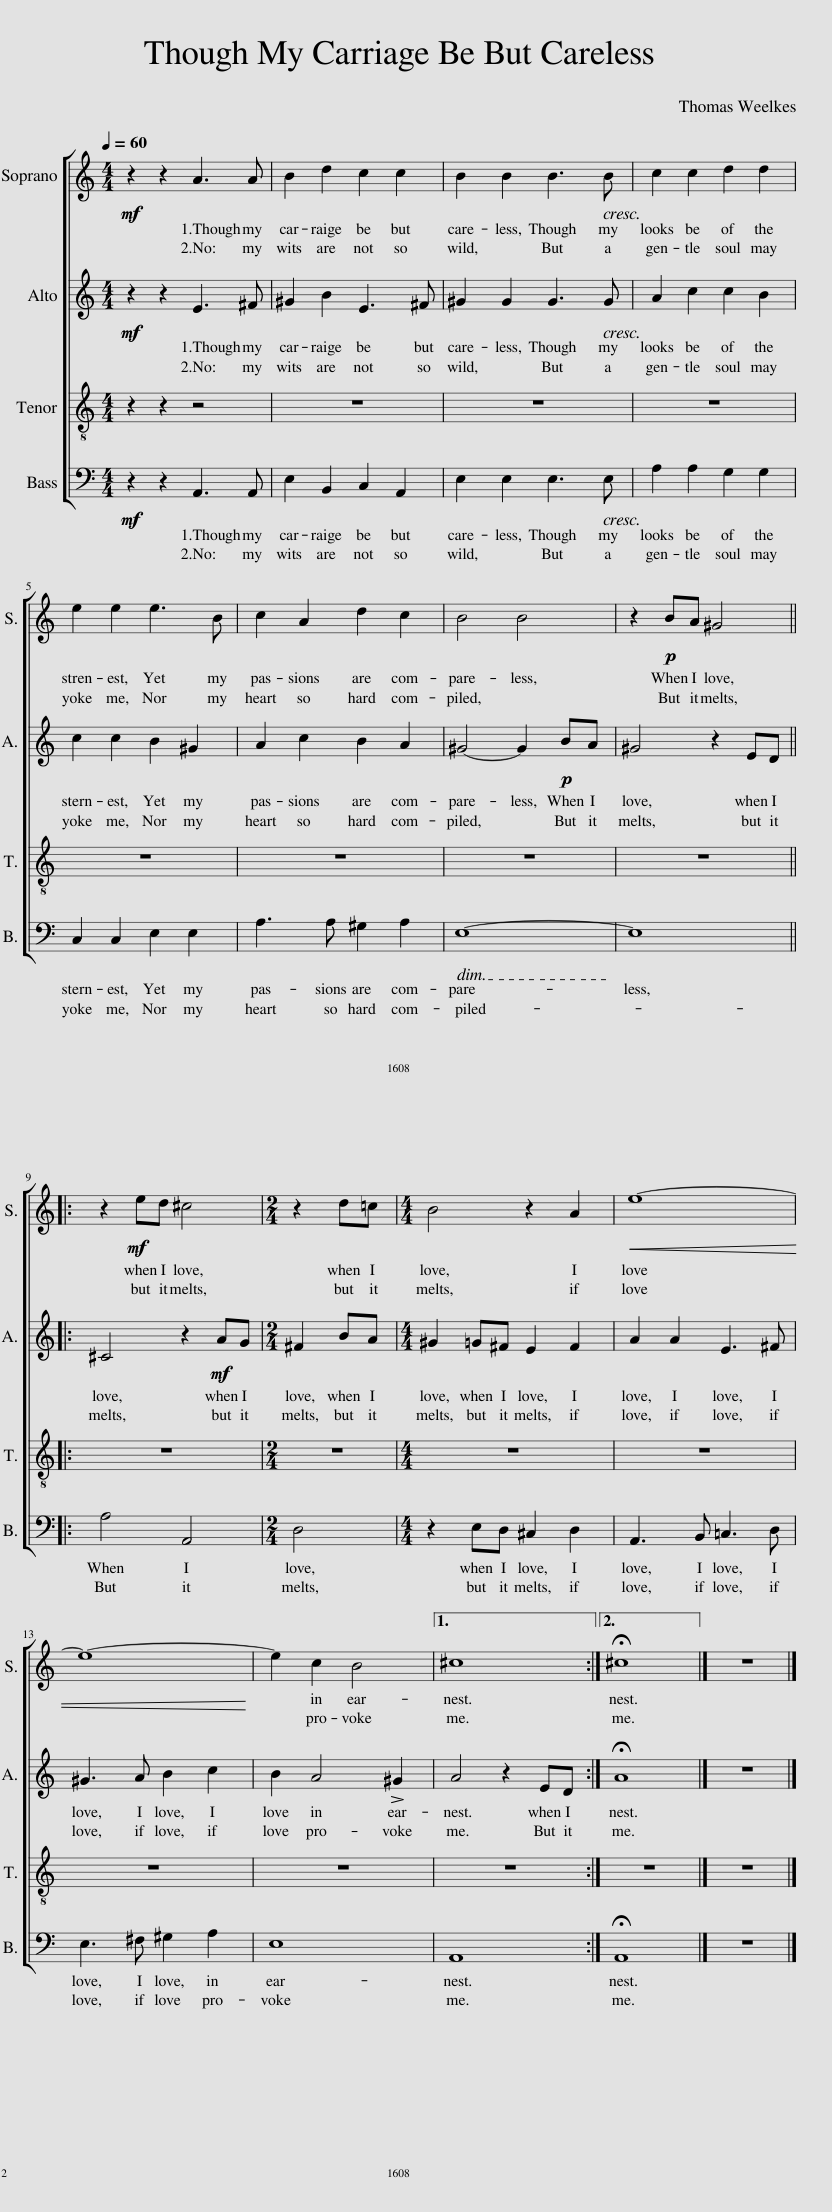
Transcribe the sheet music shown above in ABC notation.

X:1
%%score [ 1 2 3 ]
L:1/8
Q:1/4=60
M:4/4
I:linebreak $
K:C
V:1 treble
V:2 treble
V:3 bass
V:1
!mf! z2 z2 A3 A | B2 d2 c2 c2 | B2 B2 B3 B | c2 c2 d2 d2 |$ e2 e2 e3 B | %5
 c2 A2 d2 c2 | B4 B4 | z2!p! BA ^G4 |:$ z2!mf! ed ^c4 |[M:2/4] z2 d=c | %10
[M:4/4] B4 z2 A2 |!<(! e8- |$ e8-!<)! | e2 c2 B4 |1 ^c8 :|2 %15
 !fermata!^c8 |] z8 |] %17
V:2
!mf! z2 z2 E3 ^F | ^G2 B2 E3 ^F | ^G2 G2 G3 G | A2 c2 c2 B2 |$ c2 c2 B2 ^G2 | %5
 A2 c2 B2 A2 | ^G4- G2!p! BA | ^G4 z2 ED |:$ ^C4 z2!mf! AG |[M:2/4] ^F2 BA | %10
[M:4/4] ^G2 =G^F E2 F2 | A2 A2 E3 ^F |$ ^G3 A B2 c2 | B2 A4 !>!^G2 |1 A4 z2 ED :|2 %15
 !fermata!A8 |] z8 |] %17
V:3
!mf! z2 z2 A,,3 A,, | E,2 B,,2 C,2 A,,2 | E,2 E,2 E,3 E, | A,2 A,2 G,2 G,2 |$ C,2 C,2 E,2 E,2 | %5
 A,3 A, ^G,2 A,2 | E,8- | E,8 |:$ A,4 A,,4 |[M:2/4] D,4 | %10
[M:4/4] z2 E,D, ^C,2 D,2 | A,,3 B,, =C,3 D, |$ E,3 ^F, ^G,2 A,2 | E,8 |1 A,,8 :|2 %15
 !fermata!A,,8 |] z8 |] %17
